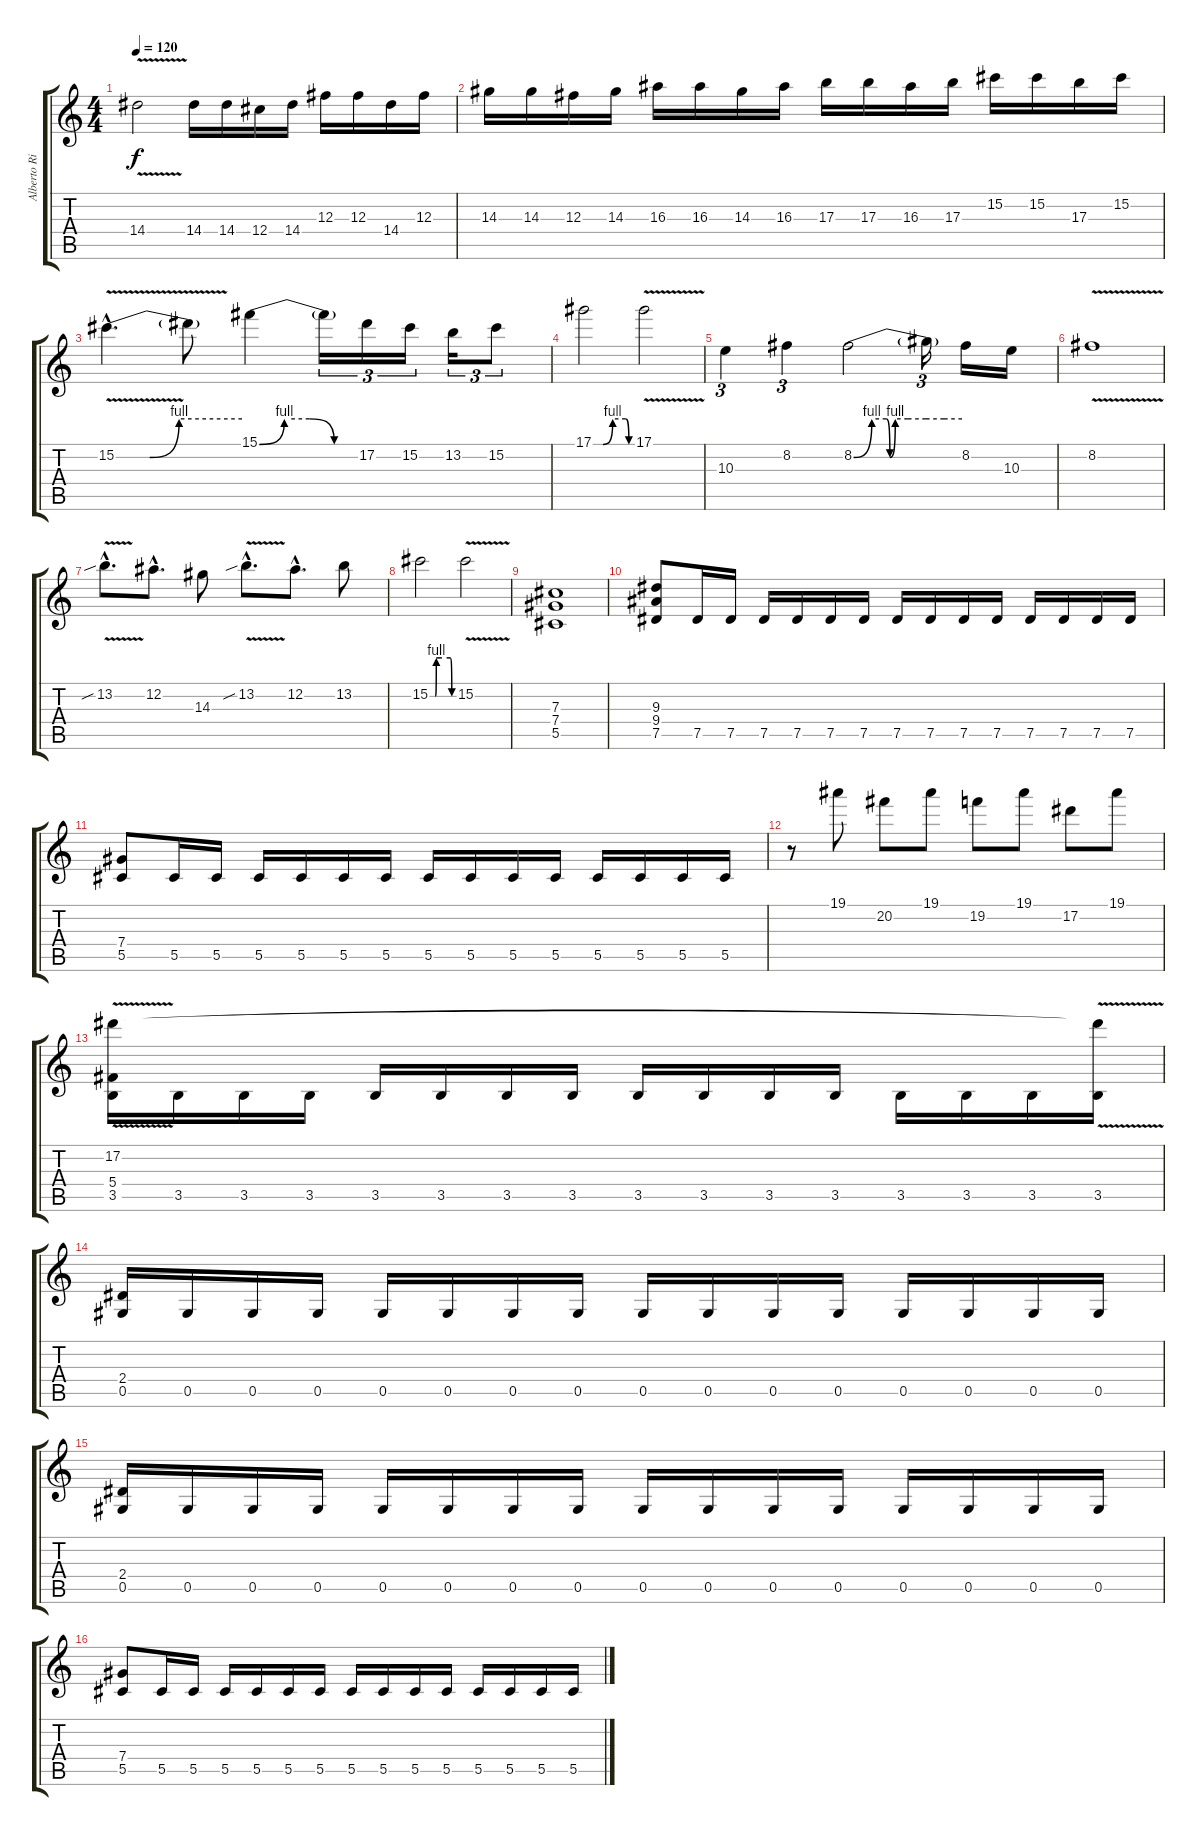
\track ("Alberto Rionda" "Alberto Ri") {instrument distortionguitar}
\staff {score tabs}
\tuning (Eb4 Bb3 Gb3 Db3 Ab2 Eb2) {hide}
\ts (4 4)
\tempo 120
\clef g2
\ks c
14.4{v}.2{dy f} 14.4.16 14.4.16 12.4.16 14.4.16 12.3.16 12.3.16 14.4.16 12.3.16 |
14.3.16 14.3.16 12.3.16 14.3.16 16.3.16 16.3.16 14.3.16 16.3.16 17.3.16 17.3.16 16.3.16 17.3.16 15.2.16 15.2.16 17.3.16 15.2.16 |
15.2{be (custom 0 0 16 0 30 4 60 4) v hac}.4{d} 15.2{t}.8 15.1{be (custom 0 0 15 4 30 4 45 0 60 0)}.4 15.1{t}.16{tu (3 2)} 17.2.16{tu (3 2)} 15.2.16{tu (3 2)} 13.2.16{tu (3 2)} 15.2.8{tu (3 2)} |
17.1{be (custom 0 0 15 0 30 4 50 4 55 0 60 0)}.2 17.1{v}.2 |
10.3.4{tu (3 2)} 8.2.4{tu (3 2)} 8.2{be (custom 0 0 10 4 18 4 20 0 23 4 30 4 40 4 50 4 60 4)}.2 8.2{t}.16{tu (3 2)} 8.2.16 10.3.16 |
8.2{v}.1 |
13.2{v sib hac}.8{d} 12.2{hac}.8{d} 14.3.8 13.2{v sib hac}.8{d} 12.2{hac}.8{d} 13.2.8 |
15.2{be (custom 0 0 10 0 14 0 16 4 30 4 51 4 55 0 60 0)}.2 15.2{v}.2 |
(7.3 7.4 5.5).1 |
(9.3 9.4 7.5).8 7.5.16 7.5.16 7.5.16 7.5.16 7.5.16 7.5.16 7.5.16 7.5.16 7.5.16 7.5.16 7.5.16 7.5.16 7.5.16 7.5.16 |
(7.4 5.5).8 5.5.16 5.5.16 5.5.16 5.5.16 5.5.16 5.5.16 5.5.16 5.5.16 5.5.16 5.5.16 5.5.16 5.5.16 5.5.16 5.5.16 |
r.8 19.1.8 20.2.8 19.1.8 19.2.8 19.1.8 17.2.8 19.1.8 |
(17.2{v} 5.4 3.5).16 3.5.16 3.5.16 3.5.16 3.5.16 3.5.16 3.5.16 3.5.16 3.5.16 3.5.16 3.5.16 3.5.16 3.5.16 3.5.16 3.5.16 (17.2{t} 3.5).16 |
(2.4 0.5).16 0.5.16 0.5.16 0.5.16 0.5.16 0.5.16 0.5.16 0.5.16 0.5.16 0.5.16 0.5.16 0.5.16 0.5.16 0.5.16 0.5.16 0.5.16 |
(2.4 0.5).16 0.5.16 0.5.16 0.5.16 0.5.16 0.5.16 0.5.16 0.5.16 0.5.16 0.5.16 0.5.16 0.5.16 0.5.16 0.5.16 0.5.16 0.5.16 |
(7.4 5.5).8 5.5.16 5.5.16 5.5.16 5.5.16 5.5.16 5.5.16 5.5.16 5.5.16 5.5.16 5.5.16 5.5.16 5.5.16 5.5.16 5.5.16
